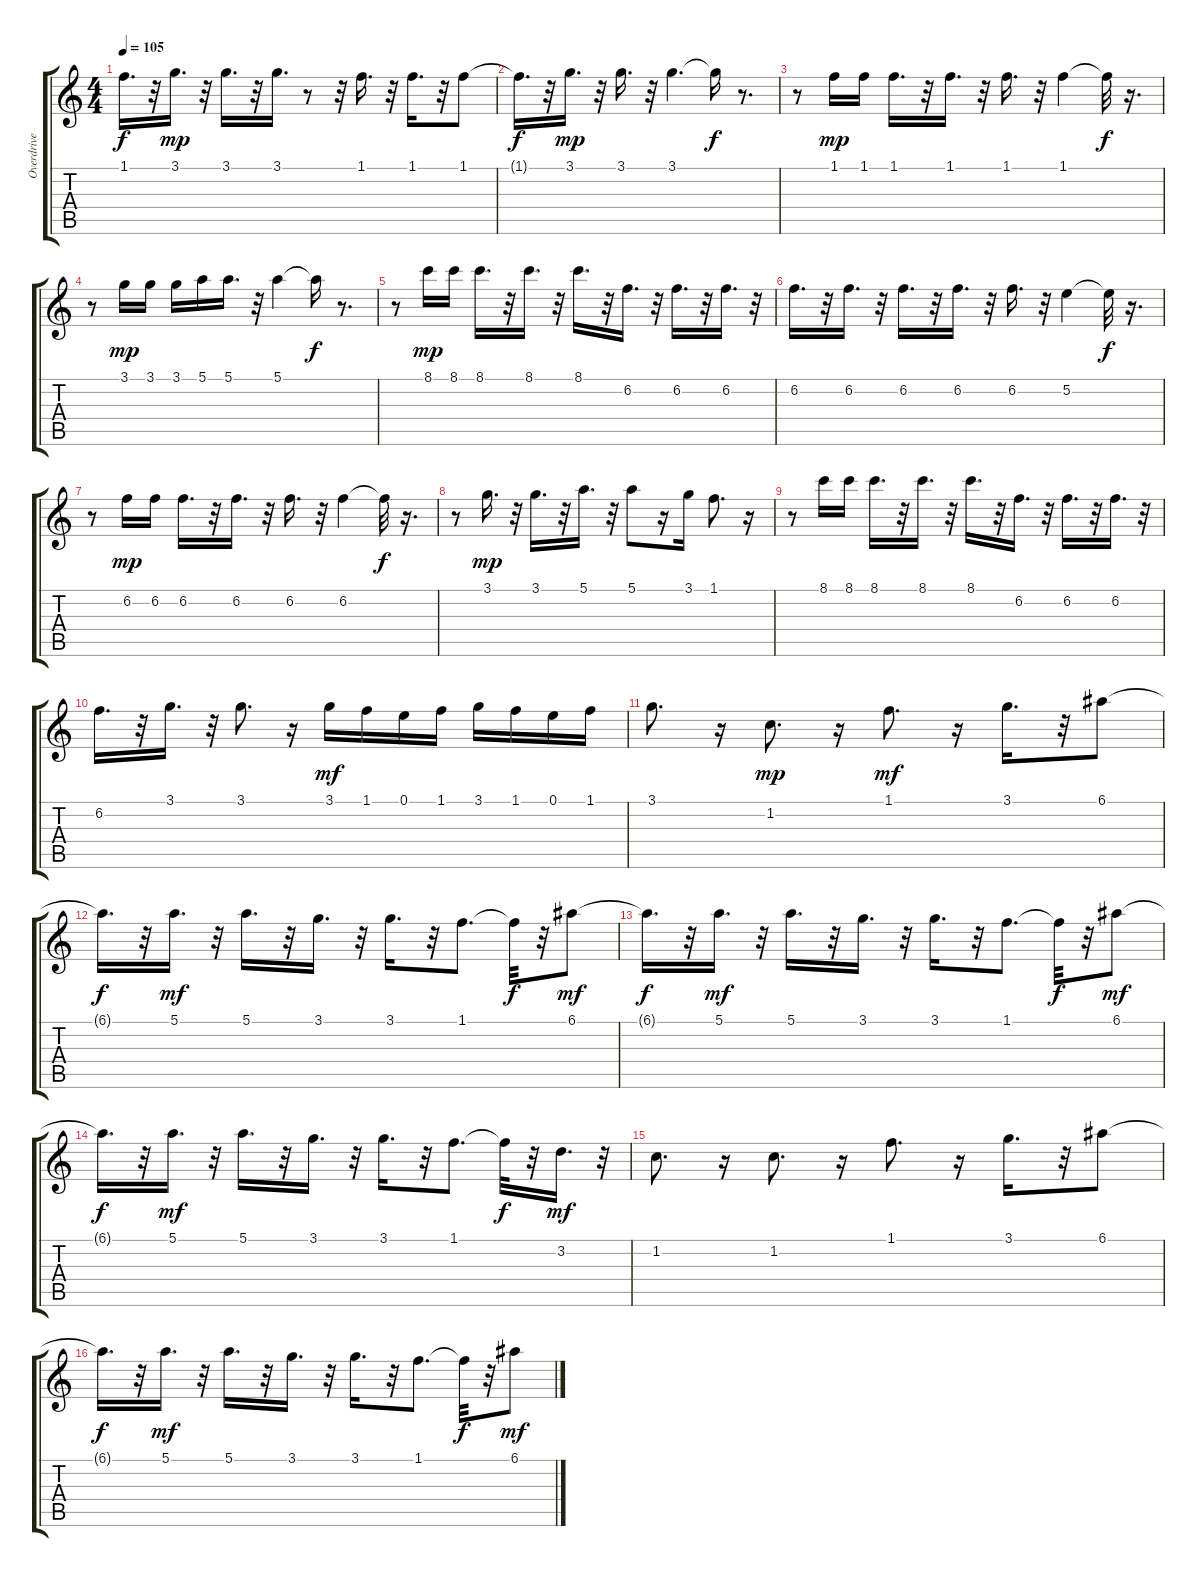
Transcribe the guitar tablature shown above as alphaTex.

\track ("Overdrive" "Overdrive") {instrument overdrivenguitar}
\staff {score tabs}
\tuning (E4 B3 G3 D3 A2 E2) {hide}
\ts (4 4)
\tempo 105
\clef g2
\ks c
1.1{t}.16{d dy f} r.32 3.1.16{d dy mp} r.32 3.1.16{d} r.32 3.1.16{d} r.8 r.32 1.1.16{d} r.32 1.1.16{d} r.32 1.1.8 |
1.1{t}.16{d dy f} r.32 3.1.16{d dy mp} r.32 3.1.16{d} r.32 3.1.4{d} 3.1{t}.16{dy f} r.8{d} |
r.8 1.1.16{dy mp} 1.1.16 1.1.16{d} r.32 1.1.16{d} r.32 1.1.16{d} r.32 1.1.4 1.1{t}.32{dy f} r.16{d} |
r.8 3.1.16{dy mp} 3.1.16 3.1.16 5.1.16 5.1.16{d} r.32 5.1.4 5.1{t}.16{dy f} r.8{d} |
r.8 8.1.16{dy mp} 8.1.16 8.1.16{d} r.32 8.1.16{d} r.32 8.1.16{d} r.32 6.2.16{d} r.32 6.2.16{d} r.32 6.2.16{d} r.32 |
6.2.16{d} r.32 6.2.16{d} r.32 6.2.16{d} r.32 6.2.16{d} r.32 6.2.16{d} r.32 5.2.4 5.2{t}.32{dy f} r.16{d} |
r.8 6.2.16{dy mp} 6.2.16 6.2.16{d} r.32 6.2.16{d} r.32 6.2.16{d} r.32 6.2.4 6.2{t}.32{dy f} r.16{d} |
r.8 3.1.16{d dy mp} r.32 3.1.16{d} r.32 5.1.16{d} r.32 5.1.8 r.16 3.1.16 1.1.8{d} r.16 |
r.8 8.1.16 8.1.16 8.1.16{d} r.32 8.1.16{d} r.32 8.1.16{d} r.32 6.2.16{d} r.32 6.2.16{d} r.32 6.2.16{d} r.32 |
6.2.16{d} r.32 3.1.16{d} r.32 3.1.8{d} r.16 3.1.16{dy mf} 1.1.16 0.1.16 1.1.16 3.1.16 1.1.16 0.1.16 1.1.16 |
3.1.8{d} r.16 1.2.8{d dy mp} r.16 1.1.8{d dy mf} r.16 3.1.16{d} r.32 6.1.8 |
6.1{t}.16{d dy f} r.32 5.1.16{d dy mf} r.32 5.1.16{d} r.32 3.1.16{d} r.32 3.1.16{d} r.32 1.1.8{d} 1.1{t}.32{dy f} r.32 6.1.8{dy mf} |
6.1{t}.16{d dy f} r.32 5.1.16{d dy mf} r.32 5.1.16{d} r.32 3.1.16{d} r.32 3.1.16{d} r.32 1.1.8{d} 1.1{t}.32{dy f} r.32 6.1.8{dy mf} |
6.1{t}.16{d dy f} r.32 5.1.16{d dy mf} r.32 5.1.16{d} r.32 3.1.16{d} r.32 3.1.16{d} r.32 1.1.8{d} 1.1{t}.32{dy f} r.32 3.2.16{d dy mf} r.32 |
1.2.8{d} r.16 1.2.8{d} r.16 1.1.8{d} r.16 3.1.16{d} r.32 6.1.8 |
6.1{t}.16{d dy f} r.32 5.1.16{d dy mf} r.32 5.1.16{d} r.32 3.1.16{d} r.32 3.1.16{d} r.32 1.1.8{d} 1.1{t}.32{dy f} r.32 6.1.8{dy mf}
